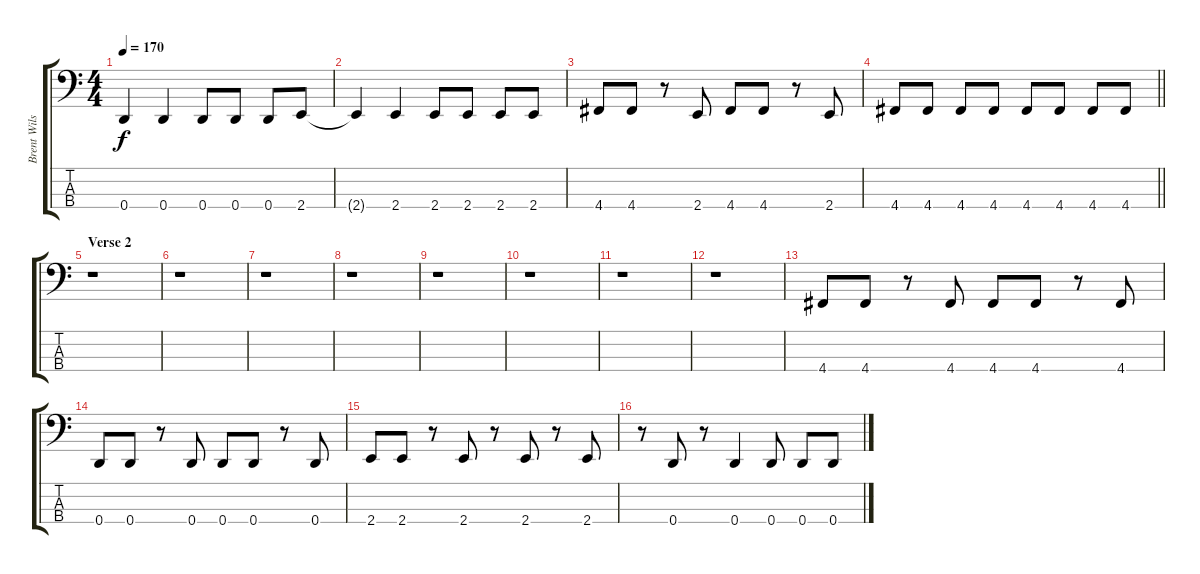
\track ("Brent Wilson (Bass)" "Brent Wils") {instrument slapbass2}
\staff {score tabs}
\tuning (G2 D2 A1 D1) {hide}
\ts (4 4)
\tempo 170
\clef f4
\ks c
0.4.4{dy f} 0.4.4 0.4.8 0.4.8 0.4.8 2.4.8 |
2.4{t}.4 2.4.4 2.4.8 2.4.8 2.4.8 2.4.8 |
4.4.8 4.4.8 r.8 2.4.8 4.4.8 4.4.8 r.8 2.4.8 |
\barLineRight lightlight
4.4.8 4.4.8 4.4.8 4.4.8 4.4.8 4.4.8 4.4.8 4.4.8 |
\section ("" "Verse 2")
r.1 |
r.1 |
r.1 |
r.1 |
r.1 |
r.1 |
r.1 |
r.1 |
4.4.8 4.4.8 r.8 4.4.8 4.4.8 4.4.8 r.8 4.4.8 |
0.4.8 0.4.8 r.8 0.4.8 0.4.8 0.4.8 r.8 0.4.8 |
2.4.8 2.4.8 r.8 2.4.8 r.8 2.4.8 r.8 2.4.8 |
r.8 0.4.8 r.8 0.4.4 0.4.8 0.4.8 0.4.8
